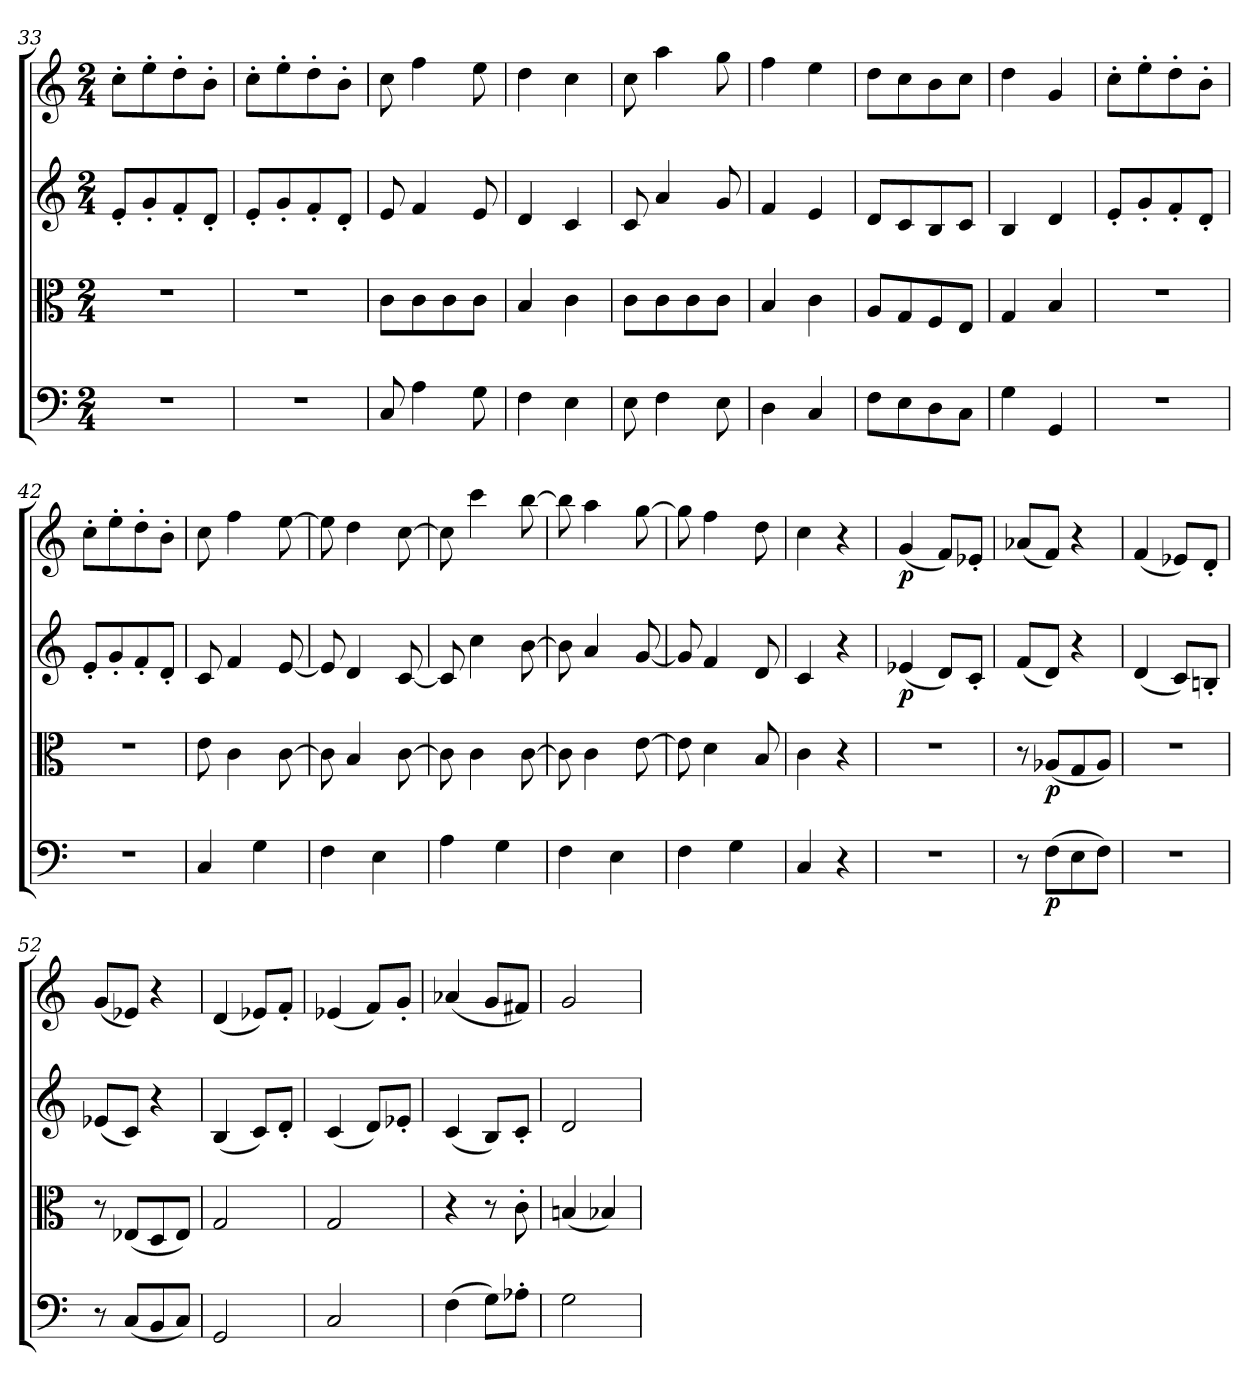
**kern	**dynam	**kern	**dynam	**kern	**dynam	**kern	**dynam
*part4	*part4	*part3	*part3	*part2	*part2	*part1	*part1
*staff4	*staff4	*staff3	*staff3	*staff2	*staff2	*staff1	*staff1
*clefF4	*	*clefC3	*	*clefG2	*	*clefG2	*
*k[]	*	*k[]	*	*k[]	*	*k[]	*
*C:	*	*C:	*	*C:	*	*C:	*
*M2/4	*	*M2/4	*	*M2/4	*	*M2/4	*
=33	=33	=33	=33	=33	=33	=33	=33
2r	.	2r	.	8e'/L	.	8cc'\L	.
.	.	.	.	8g'/	.	8ee'\	.
.	.	.	.	8f'/	.	8dd'\	.
.	.	.	.	8d'/J	.	8b'\J	.
=34	=34	=34	=34	=34	=34	=34	=34
2r	.	2r	.	8e'/L	.	8cc'\L	.
.	.	.	.	8g'/	.	8ee'\	.
.	.	.	.	8f'/	.	8dd'\	.
.	.	.	.	8d'/J	.	8b'\J	.
=35	=35	=35	=35	=35	=35	=35	=35
8C/	.	8c\L	.	8e/	.	8cc\	.
4A\	.	8c\	.	4f/	.	4ff\	.
.	.	8c\	.	.	.	.	.
8G\	.	8c\J	.	8e/	.	8ee\	.
=36	=36	=36	=36	=36	=36	=36	=36
4F\	.	4B/	.	4d/	.	4dd\	.
4E\	.	4c\	.	4c/	.	4cc\	.
=37	=37	=37	=37	=37	=37	=37	=37
8E\	.	8c\L	.	8c/	.	8cc\	.
4F\	.	8c\	.	4a/	.	4aa\	.
.	.	8c\	.	.	.	.	.
8E\	.	8c\J	.	8g/	.	8gg\	.
=38	=38	=38	=38	=38	=38	=38	=38
4D\	.	4B/	.	4f/	.	4ff\	.
4C/	.	4c\	.	4e/	.	4ee\	.
=39	=39	=39	=39	=39	=39	=39	=39
8F\L	.	8A/L	.	8d/L	.	8dd\L	.
8E\	.	8G/	.	8c/	.	8cc\	.
8D\	.	8F/	.	8B/	.	8b\	.
8C\J	.	8E/J	.	8c/J	.	8cc\J	.
=40	=40	=40	=40	=40	=40	=40	=40
4G\	.	4G/	.	4B/	.	4dd\	.
4GG/	.	4B/	.	4d/	.	4g/	.
=41	=41	=41	=41	=41	=41	=41	=41
2r	.	2r	.	8e'/L	.	8cc'\L	.
.	.	.	.	8g'/	.	8ee'\	.
.	.	.	.	8f'/	.	8dd'\	.
.	.	.	.	8d'/J	.	8b'\J	.
=42	=42	=42	=42	=42	=42	=42	=42
2r	.	2r	.	8e'/L	.	8cc'\L	.
.	.	.	.	8g'/	.	8ee'\	.
.	.	.	.	8f'/	.	8dd'\	.
.	.	.	.	8d'/J	.	8b'\J	.
=43	=43	=43	=43	=43	=43	=43	=43
4C/	.	8e\	.	8c/	.	8cc\	.
.	.	4c\	.	4f/	.	4ff\	.
4G\	.	.	.	.	.	.	.
.	.	[8c\	.	[8e/	.	[8ee\	.
=44	=44	=44	=44	=44	=44	=44	=44
4F\	.	8c\]	.	8e/]	.	8ee\]	.
.	.	4B/	.	4d/	.	4dd\	.
4E\	.	.	.	.	.	.	.
.	.	[8c\	.	[8c/	.	[8cc\	.
=45	=45	=45	=45	=45	=45	=45	=45
4A\	.	8c\]	.	8c/]	.	8cc\]	.
.	.	4c\	.	4cc\	.	4ccc\	.
4G\	.	.	.	.	.	.	.
.	.	[8c\	.	[8b\	.	[8bb\	.
=46	=46	=46	=46	=46	=46	=46	=46
4F\	.	8c\]	.	8b\]	.	8bb\]	.
.	.	4c\	.	4a/	.	4aa\	.
4E\	.	.	.	.	.	.	.
.	.	[8e\	.	[8g/	.	[8gg\	.
=47	=47	=47	=47	=47	=47	=47	=47
4F\	.	8e\]	.	8g/]	.	8gg\]	.
.	.	4d\	.	4f/	.	4ff\	.
4G\	.	.	.	.	.	.	.
.	.	8B/	.	8d/	.	8dd\	.
=48	=48	=48	=48	=48	=48	=48	=48
4C/	.	4c\	.	4c/	.	4cc\	.
4r	.	4r	.	4r	.	4r	.
=49	=49	=49	=49	=49	=49	=49	=49
2r	.	2r	.	(4e-X/	p	(4g/	p
.	.	.	.	8d/L)	.	8f/L)	.
.	.	.	.	8c'/J	.	8e-X'/J	.
=50	=50	=50	=50	=50	=50	=50	=50
8r	.	8r	.	(8f/L	.	(8a-X/L	.
(8F\L	p	(8A-X/L	p	8d/J)	.	8f/J)	.
8E\	.	8G/	.	4r	.	4r	.
8F\J)	.	8A-/J)	.	.	.	.	.
=51	=51	=51	=51	=51	=51	=51	=51
2r	.	2r	.	(4d/	.	(4f/	.
.	.	.	.	8c/L)	.	8e-X/L)	.
.	.	.	.	8Bn'/J	.	8d'/J	.
=52	=52	=52	=52	=52	=52	=52	=52
8r	.	8r	.	(8e-X/L	.	(8g/L	.
(8C/L	.	(8E-X/L	.	8c/J)	.	8e-X/J)	.
8BB/	.	8D/	.	4r	.	4r	.
8C/J)	.	8E-/J)	.	.	.	.	.
=53	=53	=53	=53	=53	=53	=53	=53
2GG/	.	2G/	.	(4B/	.	(4d/	.
.	.	.	.	8c/L)	.	8e-X/L)	.
.	.	.	.	8d'/J	.	8f'/J	.
=54	=54	=54	=54	=54	=54	=54	=54
2C/	.	2G/	.	(4c/	.	(4e-X/	.
.	.	.	.	8d/L)	.	8f/L)	.
.	.	.	.	8e-X'/J	.	8g'/J	.
=55	=55	=55	=55	=55	=55	=55	=55
(4F\	.	4r	.	(4c/	.	(4a-X/	.
8G\L)	.	8r	.	8B/L)	.	8g/L	.
8A-X'\J	.	8c'\	.	8c'/J	.	8f#X/J)	.
=56	=56	=56	=56	=56	=56	=56	=56
2G\	.	(4Bn/	.	2d/	.	2g/	.
.	.	4B-X/)	.	.	.	.	.
=	=	=	=	=	=	=	=
*-	*-	*-	*-	*-	*-	*-	*-
